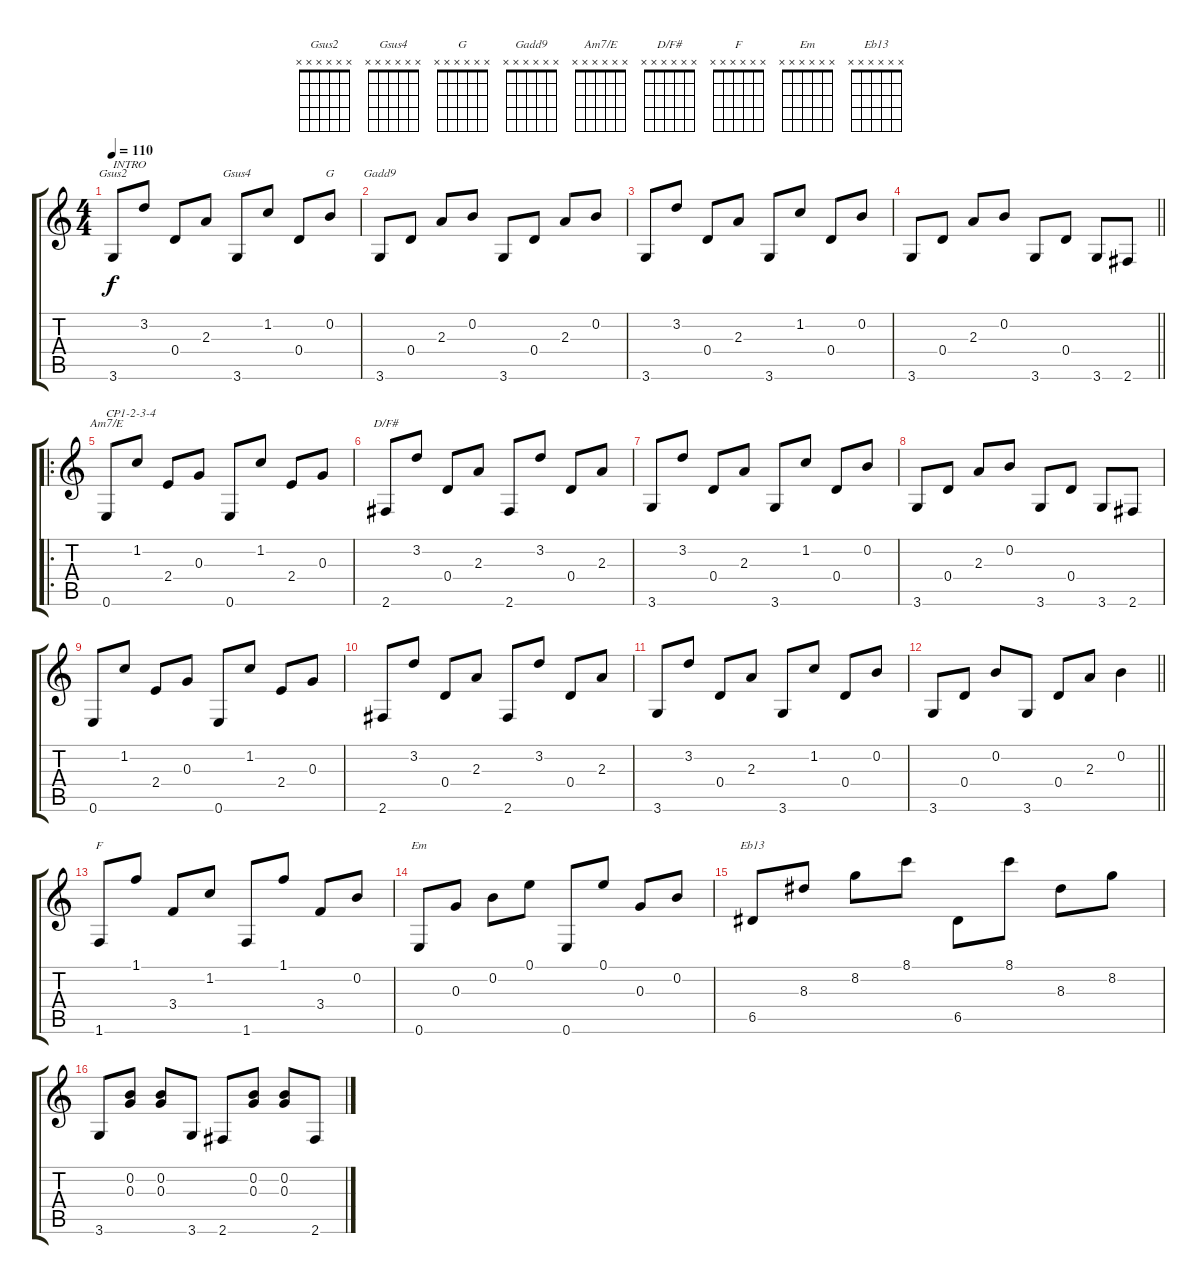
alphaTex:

\track "" {instrument acousticguitarsteel}
\staff {score tabs}
\tuning (E4 B3 G3 D3 A2 E2) {hide}
\chord ("Gsus2" x x x x x x)
\chord ("Gsus4" x x x x x x)
\chord ("G" x x x x x x)
\chord ("Gadd9" x x x x x x)
\chord ("Am7/E" x x x x x x)
\chord ("D/F#" x x x x x x)
\chord ("F" x x x x x x)
\chord ("Em" x x x x x x)
\chord ("Eb13" x x x x x x)
\ts (4 4)
\tempo 110
\clef g2
\ks c
3.6.8{ch "Gsus2" txt "INTRO" dy f instrument acousticguitarsteel} 3.2.8 0.4.8 2.3.8 3.6.8{ch "Gsus4"} 1.2.8 0.4.8 0.2.8{ch "G"} |
3.6.8{ch "Gadd9"} 0.4.8 2.3.8 0.2.8 3.6.8 0.4.8 2.3.8 0.2.8 |
3.6.8 3.2.8 0.4.8 2.3.8 3.6.8 1.2.8 0.4.8 0.2.8 |
\barLineRight lightlight
3.6.8 0.4.8 2.3.8 0.2.8 3.6.8 0.4.8 3.6.8 2.6.8 |
\ro
0.6.8{ch "Am7/E" txt "CP1-2-3-4"} 1.2.8 2.4.8 0.3.8 0.6.8 1.2.8 2.4.8 0.3.8 |
2.6.8{ch "D/F#"} 3.2.8 0.4.8 2.3.8 2.6.8 3.2.8 0.4.8 2.3.8 |
3.6.8 3.2.8 0.4.8 2.3.8 3.6.8 1.2.8 0.4.8 0.2.8 |
3.6.8 0.4.8 2.3.8 0.2.8 3.6.8 0.4.8 3.6.8 2.6.8 |
0.6.8 1.2.8 2.4.8 0.3.8 0.6.8 1.2.8 2.4.8 0.3.8 |
2.6.8 3.2.8 0.4.8 2.3.8 2.6.8 3.2.8 0.4.8 2.3.8 |
3.6.8 3.2.8 0.4.8 2.3.8 3.6.8 1.2.8 0.4.8 0.2.8 |
\barLineRight lightlight
3.6.8 0.4.8 0.2.8 3.6.8 0.4.8 2.3.8 0.2.4 |
1.6.8{ch "F"} 1.1.8 3.4.8 1.2.8 1.6.8 1.1.8 3.4.8 0.2.8 |
0.6.8{ch "Em"} 0.3.8 0.2.8 0.1.8 0.6.8 0.1.8 0.3.8 0.2.8 |
6.5.8{ch "Eb13"} 8.3.8 8.2.8 8.1.8 6.5.8 8.1.8 8.3.8 8.2.8 |
3.6.8 (0.2 0.3).8 (0.2 0.3).8 3.6.8 2.6.8 (0.2 0.3).8 (0.2 0.3).8 2.6.8
